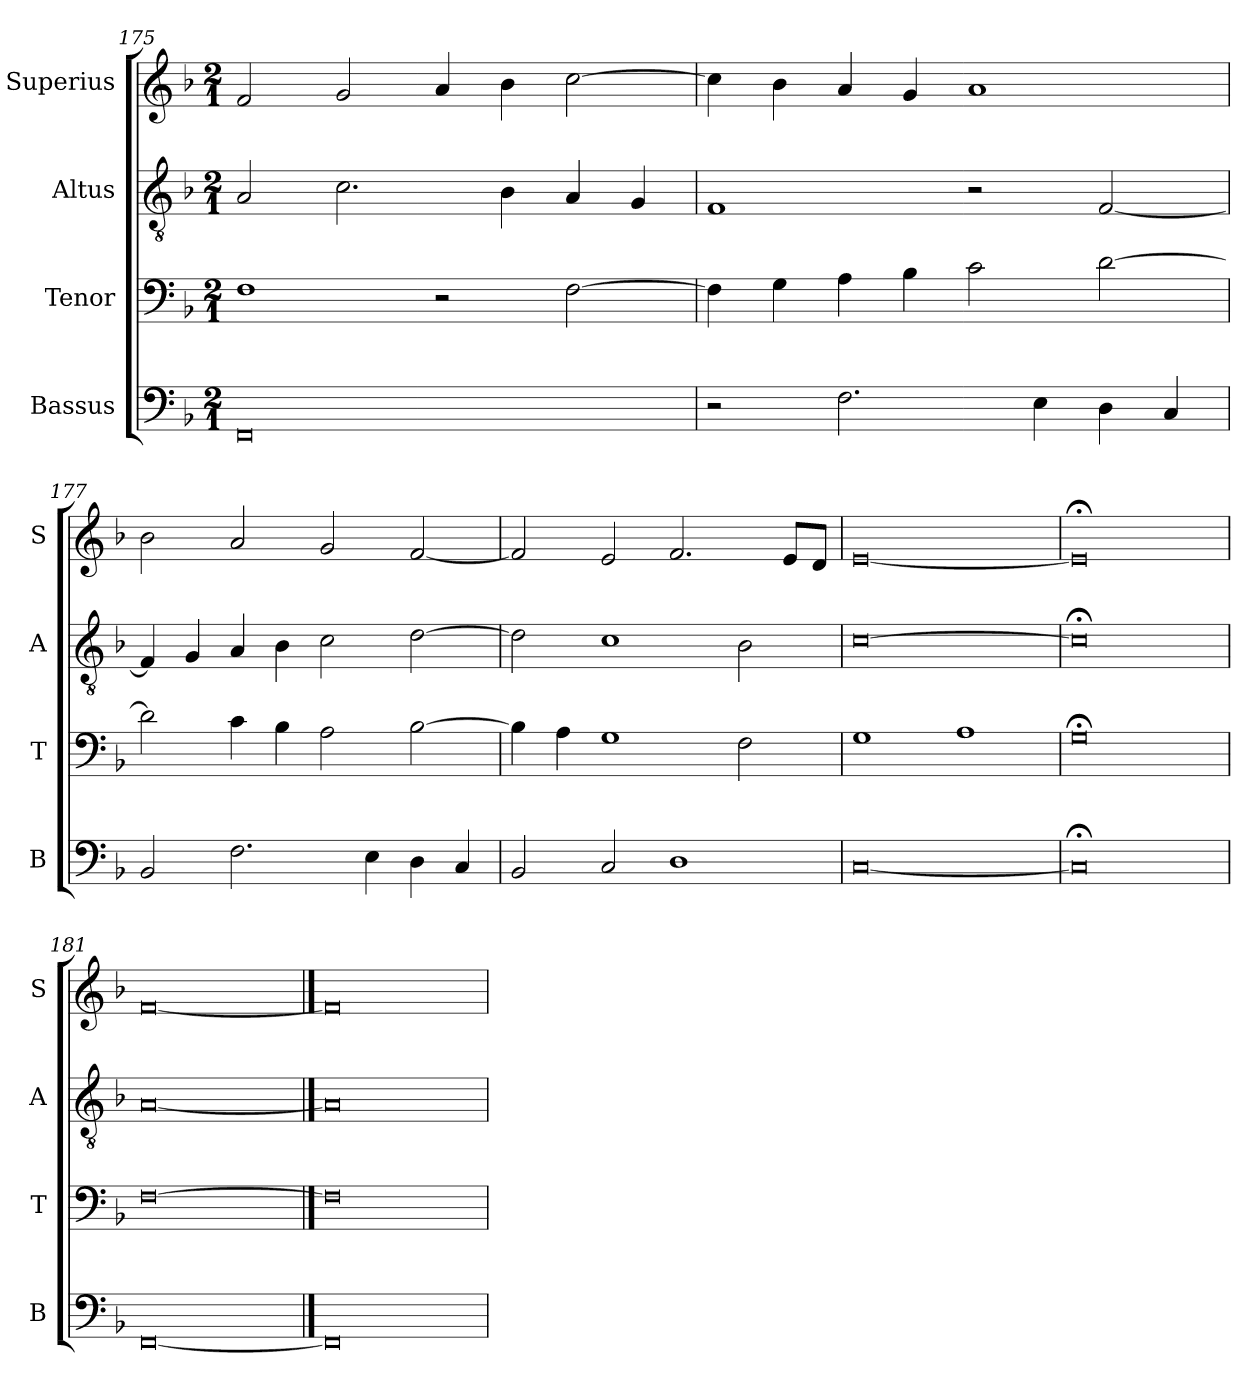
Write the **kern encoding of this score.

**kern	**kern	**kern	**kern
*part4	*part3	*part2	*part1
*staff4	*staff3	*staff2	*staff1
*I"Bassus	*I"Tenor	*I"Altus	*I"Superius
*I'B	*I'T	*I'A	*I'S
*clefF4	*clefF4	*clefGv2	*clefG2
*k[b-]	*k[b-]	*k[b-]	*k[b-]
*F:	*F:	*F:	*F:
*M2/1	*M2/1	*M2/1	*M2/1
=175	=175	=175	=175
0FF	1F	2A	2f
.	.	2.c	2g
.	2r	.	4a
.	.	4B-	4b-
.	[2F	4A	[2cc
.	.	4G	.
=176	=176	=176	=176
2r	4F]	1F	4cc]
.	4G	.	4b-
2.F	4A	.	4a
.	4B-	.	4g
.	2c	2r	1a
4E	.	.	.
4D	[2d	[2F	.
4C	.	.	.
=177	=177	=177	=177
2BB-	2d]	4F]	2b-
.	.	4G	.
2.F	4c	4A	2a
.	4B-	4B-	.
.	2A	2c	2g
4E	.	.	.
4D	[2B-	[2d	[2f
4C	.	.	.
=178	=178	=178	=178
2BB-	4B-]	2d]	2f]
.	4A	.	.
2C	1G	1c	2e
1D	.	.	2.f
.	2F	2B-	.
.	.	.	8eL
.	.	.	8dJ
=179	=179	=179	=179
[0C	1G	[0c	[0e
.	1A	.	.
=180	=180	=180	=180
0C;<]	0G;<	0c;<]	0e;<]
=181	=181	=181	=181
[0FF	[0F	[0A	[0f
==182	==182	==182	==182
0FF]	0F]	0A]	0f]
=	=	=	=
*-	*-	*-	*-
